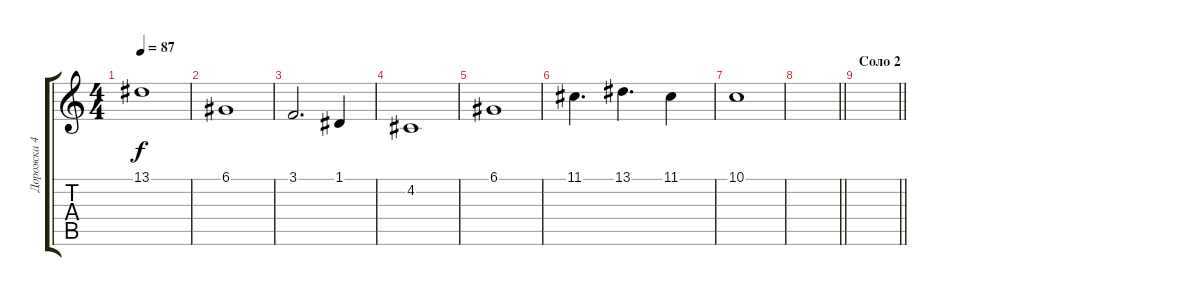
\track ("Дорожка 4" "Дорожка 4") {instrument pad4choir}
\staff {score tabs}
\tuning (D4 A3 F3 C3 G2 C2) {hide}
\ts (4 4)
\tempo 87
\clef g2
\ks c
13.1.1{dy f} |
6.1.1 |
3.1.2{d} 1.1.4 |
4.2.1 |
6.1.1 |
11.1.4{d} 13.1.4{d} 11.1.4 |
10.1.1 |
\barLineRight lightlight
|
\section ("" "Соло 2")
\barLineRight lightlight
